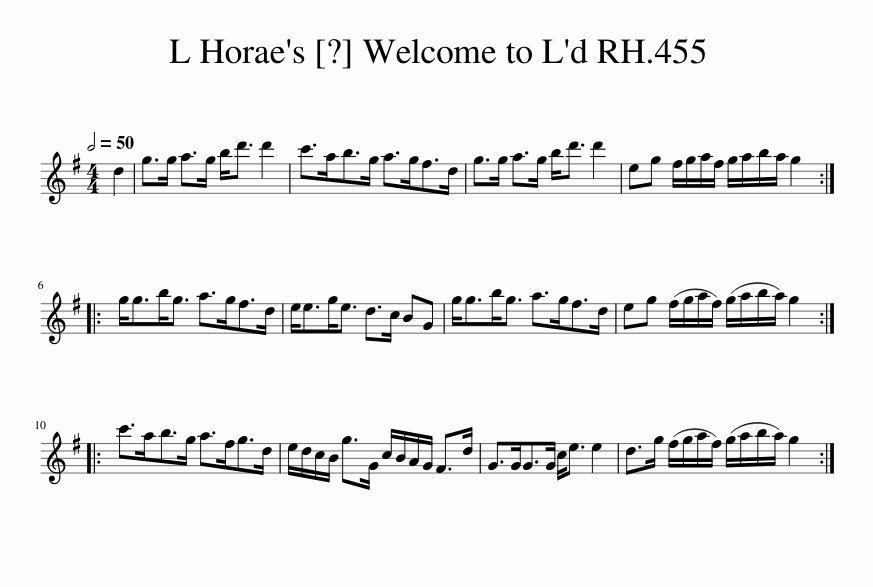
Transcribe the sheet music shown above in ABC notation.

X:1
L:1/8
Q:1/2=50
M:4/4
I:linebreak $
K:G
V:1 treble
V:1
 d2 | g>g a>g b<d' d'2 | c'>ab>g a>gf>d | g>g a>g b<d' d'2 | eg f/g/a/f/ g/a/b/a/ g2 ::$ %5
 g<gb<g a>gf>d | e<eg<e d>c BG | g<gb<g a>gf>d | eg (f/g/a/f/) (g/a/b/a/) g2 ::$ c'>ab>g a>fg>d | %10
 e/d/c/B/ g>G c/B/A/G/ F>d | G>GG>G c<e e2 | d>g (f/g/a/f/) (g/a/b/a/) g2 :| %13
